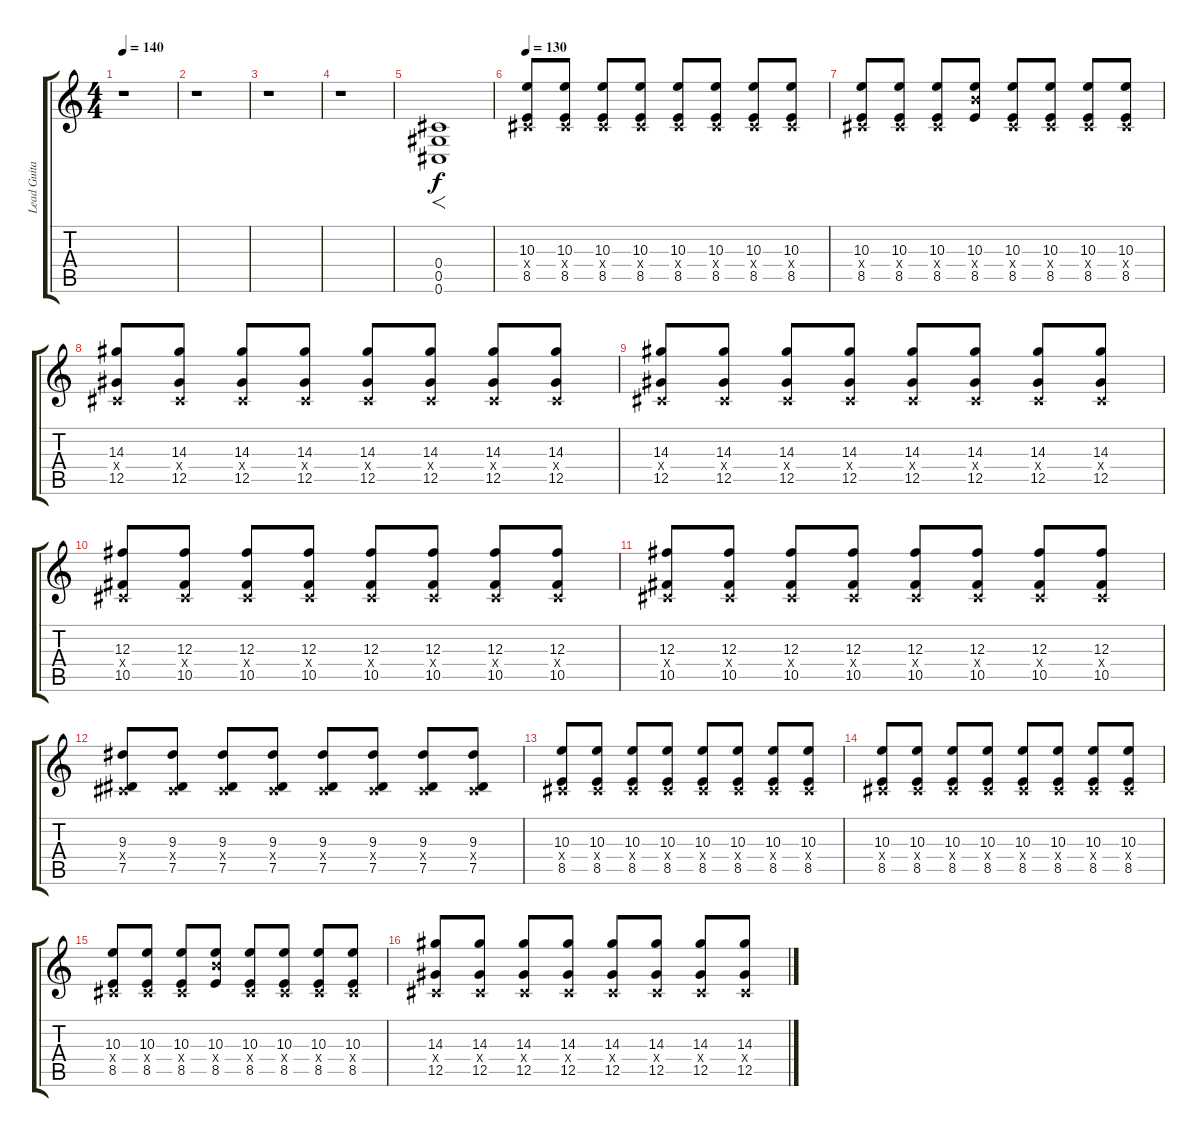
\track ("Lead Guitar - Andrew Whiting" "Lead Guita") {instrument distortionguitar}
\staff {score tabs}
\tuning (Eb4 Bb3 Gb3 Db3 Ab2 Db2) {hide}
\ts (4 4)
\tempo 140
\clef g2
\ks c
r.1{dy f} |
r.1 |
r.1 |
r.1 |
(0.4 0.5 0.6).1{f} |
\tempo 130
(10.3 0.4{x} 8.5).8 (10.3 0.4{x} 8.5).8 (10.3 0.4{x} 8.5).8 (10.3 0.4{x} 8.5).8 (10.3 0.4{x} 8.5).8 (10.3 0.4{x} 8.5).8 (10.3 0.4{x} 8.5).8 (10.3 0.4{x} 8.5).8 |
(10.3 0.4{x} 8.5).8 (10.3 0.4{x} 8.5).8 (10.3 0.4{x} 8.5).8 (10.3 10.4{x} 8.5).8 (10.3 0.4{x} 8.5).8 (10.3 0.4{x} 8.5).8 (10.3 0.4{x} 8.5).8 (10.3 0.4{x} 8.5).8 |
(14.3 0.4{x} 12.5).8 (14.3 0.4{x} 12.5).8 (14.3 0.4{x} 12.5).8 (14.3 0.4{x} 12.5).8 (14.3 0.4{x} 12.5).8 (14.3 0.4{x} 12.5).8 (14.3 0.4{x} 12.5).8 (14.3 0.4{x} 12.5).8 |
(14.3 0.4{x} 12.5).8 (14.3 0.4{x} 12.5).8 (14.3 0.4{x} 12.5).8 (14.3 0.4{x} 12.5).8 (14.3 0.4{x} 12.5).8 (14.3 0.4{x} 12.5).8 (14.3 0.4{x} 12.5).8 (14.3 0.4{x} 12.5).8 |
(12.3 0.4{x} 10.5).8 (12.3 0.4{x} 10.5).8 (12.3 0.4{x} 10.5).8 (12.3 0.4{x} 10.5).8 (12.3 0.4{x} 10.5).8 (12.3 0.4{x} 10.5).8 (12.3 0.4{x} 10.5).8 (12.3 0.4{x} 10.5).8 |
(12.3 0.4{x} 10.5).8 (12.3 0.4{x} 10.5).8 (12.3 0.4{x} 10.5).8 (12.3 0.4{x} 10.5).8 (12.3 0.4{x} 10.5).8 (12.3 0.4{x} 10.5).8 (12.3 0.4{x} 10.5).8 (12.3 0.4{x} 10.5).8 |
(9.3 0.4{x} 7.5).8 (9.3 0.4{x} 7.5).8 (9.3 0.4{x} 7.5).8 (9.3 0.4{x} 7.5).8 (9.3 0.4{x} 7.5).8 (9.3 0.4{x} 7.5).8 (9.3 0.4{x} 7.5).8 (9.3 0.4{x} 7.5).8 |
(10.3 0.4{x} 8.5).8 (10.3 0.4{x} 8.5).8 (10.3 0.4{x} 8.5).8 (10.3 0.4{x} 8.5).8 (10.3 0.4{x} 8.5).8 (10.3 0.4{x} 8.5).8 (10.3 0.4{x} 8.5).8 (10.3 0.4{x} 8.5).8 |
(10.3 0.4{x} 8.5).8 (10.3 0.4{x} 8.5).8 (10.3 0.4{x} 8.5).8 (10.3 0.4{x} 8.5).8 (10.3 0.4{x} 8.5).8 (10.3 0.4{x} 8.5).8 (10.3 0.4{x} 8.5).8 (10.3 0.4{x} 8.5).8 |
(10.3 0.4{x} 8.5).8 (10.3 0.4{x} 8.5).8 (10.3 0.4{x} 8.5).8 (10.3 10.4{x} 8.5).8 (10.3 0.4{x} 8.5).8 (10.3 0.4{x} 8.5).8 (10.3 0.4{x} 8.5).8 (10.3 0.4{x} 8.5).8 |
(14.3 0.4{x} 12.5).8 (14.3 0.4{x} 12.5).8 (14.3 0.4{x} 12.5).8 (14.3 0.4{x} 12.5).8 (14.3 0.4{x} 12.5).8 (14.3 0.4{x} 12.5).8 (14.3 0.4{x} 12.5).8 (14.3 0.4{x} 12.5).8
